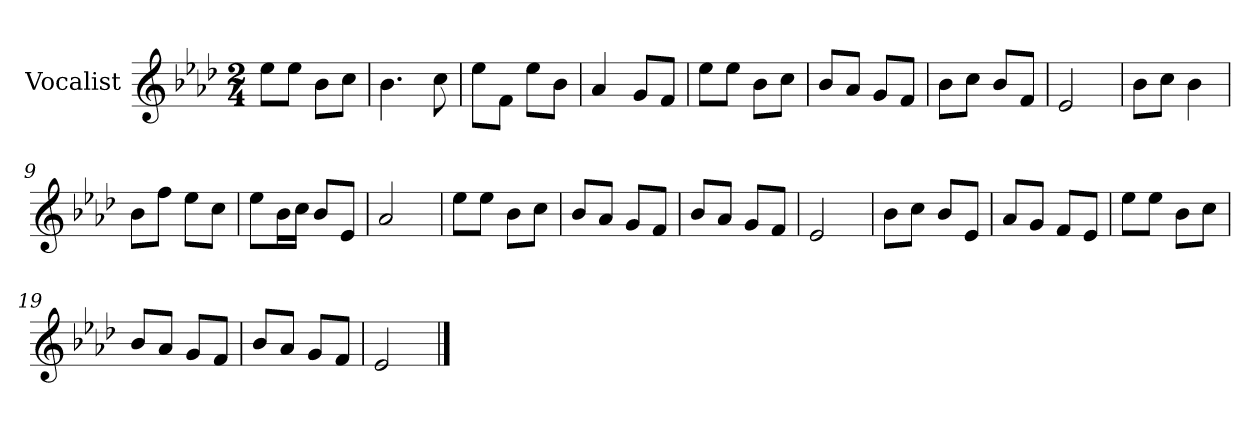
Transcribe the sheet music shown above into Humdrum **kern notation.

**kern
*part1
*staff1
*I"Vocalist
*k[b-e-a-d-]
*A-:
*M2/4
=
8ee-L
8ee-J
8b-L
8ccJ
=1
4.b-
8cc
=2
8ee-L
8fJ
8ee-L
8b-J
=3
4a-
8gL
8fJ
=4
8ee-L
8ee-J
8b-L
8ccJ
=5
8b-L
8a-J
8gL
8fJ
=6
8b-L
8ccJ
8b-L
8fJ
=7
2e-
=8
8b-L
8ccJ
4b-
=9
8b-L
8ffJ
8ee-L
8ccJ
=10
8ee-L
16b-L
16ccJJ
8b-L
8e-J
=11
2a-
=12
8ee-L
8ee-J
8b-L
8ccJ
=13
8b-L
8a-J
8gL
8fJ
=14
8b-L
8a-J
8gL
8fJ
=15
2e-
=16
8b-L
8ccJ
8b-L
8e-J
=17
8a-L
8gJ
8fL
8e-J
=18
8ee-L
8ee-J
8b-L
8ccJ
=19
8b-L
8a-J
8gL
8fJ
=20
8b-L
8a-J
8gL
8fJ
=21
2e-
==
*-
